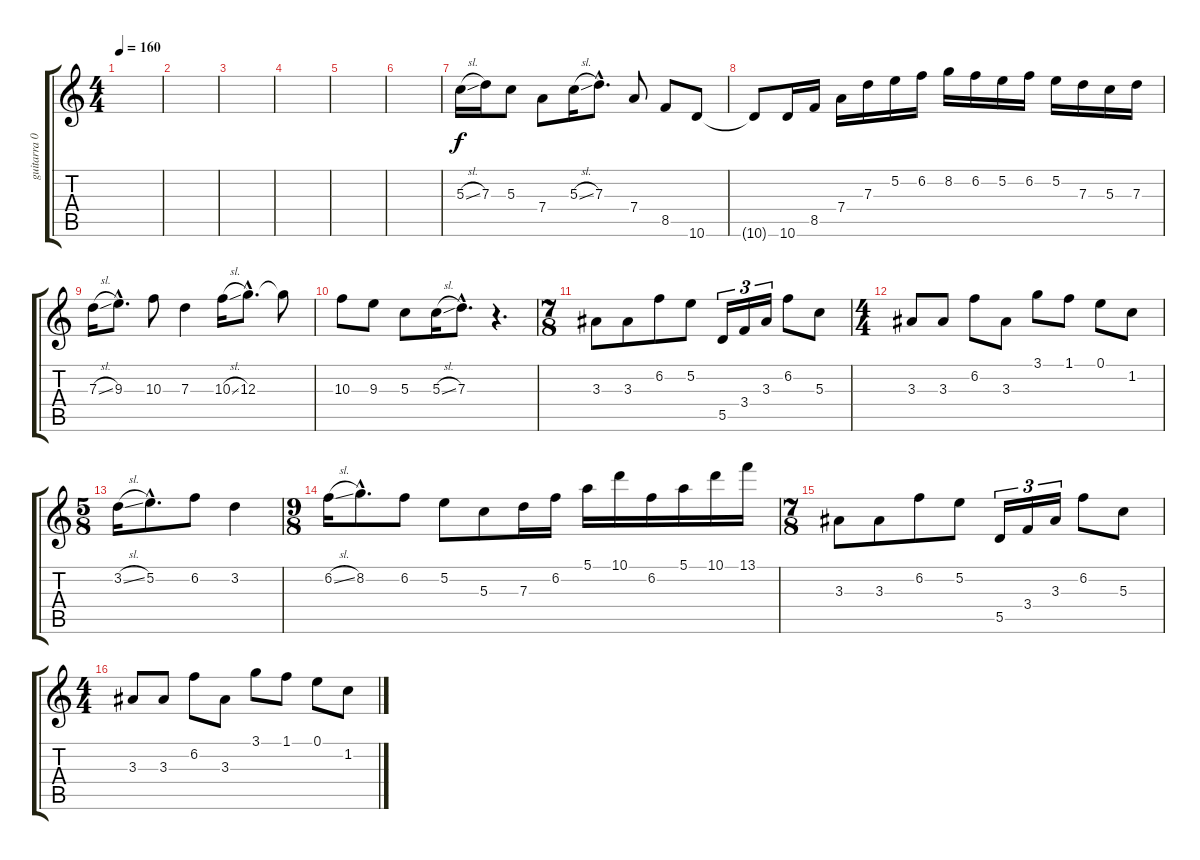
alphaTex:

\track ("guitarra 03" "guitarra 0") {instrument distortionguitar}
\staff {score tabs}
\tuning (E4 B3 G3 D3 A2 E2) {hide}
\ts (4 4)
\tempo 160
\clef g2
\ks c
|
|
|
|
|
|
5.3{sl}.16 7.3.16 5.3.8 7.4.8 5.3{sl}.16 7.3{hac}.8{d} 7.4.8 8.5.8 10.6.8 |
10.6{t}.8 10.6.16 8.5.16 7.4.16 7.3.16 5.2.16 6.2.16 8.2.16 6.2.16 5.2.16 6.2.16 5.2.16 7.3.16 5.3.16 7.3.16 |
7.3{sl}.16 9.3{hac}.8{d} 10.3.8 7.3.4 10.3{sl}.16 12.3{hac}.8{d} 12.3{t}.8 |
10.3.8 9.3.8 5.3.8 5.3{sl}.16 7.3{hac}.8{d} r.4{d} |
\ts (7 8)
3.3.8 3.3.8 6.2.8 5.2.8 5.5.16{tu (3 2)} 3.4.16{tu (3 2)} 3.3.16{tu (3 2)} 6.2.8 5.3.8 |
\ts (4 4)
3.3.8 3.3.8 6.2.8 3.3.8 3.1.8 1.1.8 0.1.8 1.2.8 |
\ts (5 8)
3.2{sl}.16 5.2{hac}.8{d} 6.2.8 3.2.4 |
\ts (9 8)
6.2{sl}.16 8.2{hac}.8{d} 6.2.8 5.2.8 5.3.8 7.3.16 6.2.16 5.1.16 10.1.16 6.2.16 5.1.16 10.1.16 13.1.16 |
\ts (7 8)
3.3.8 3.3.8 6.2.8 5.2.8 5.5.16{tu (3 2)} 3.4.16{tu (3 2)} 3.3.16{tu (3 2)} 6.2.8 5.3.8 |
\ts (4 4)
3.3.8 3.3.8 6.2.8 3.3.8 3.1.8 1.1.8 0.1.8 1.2.8
